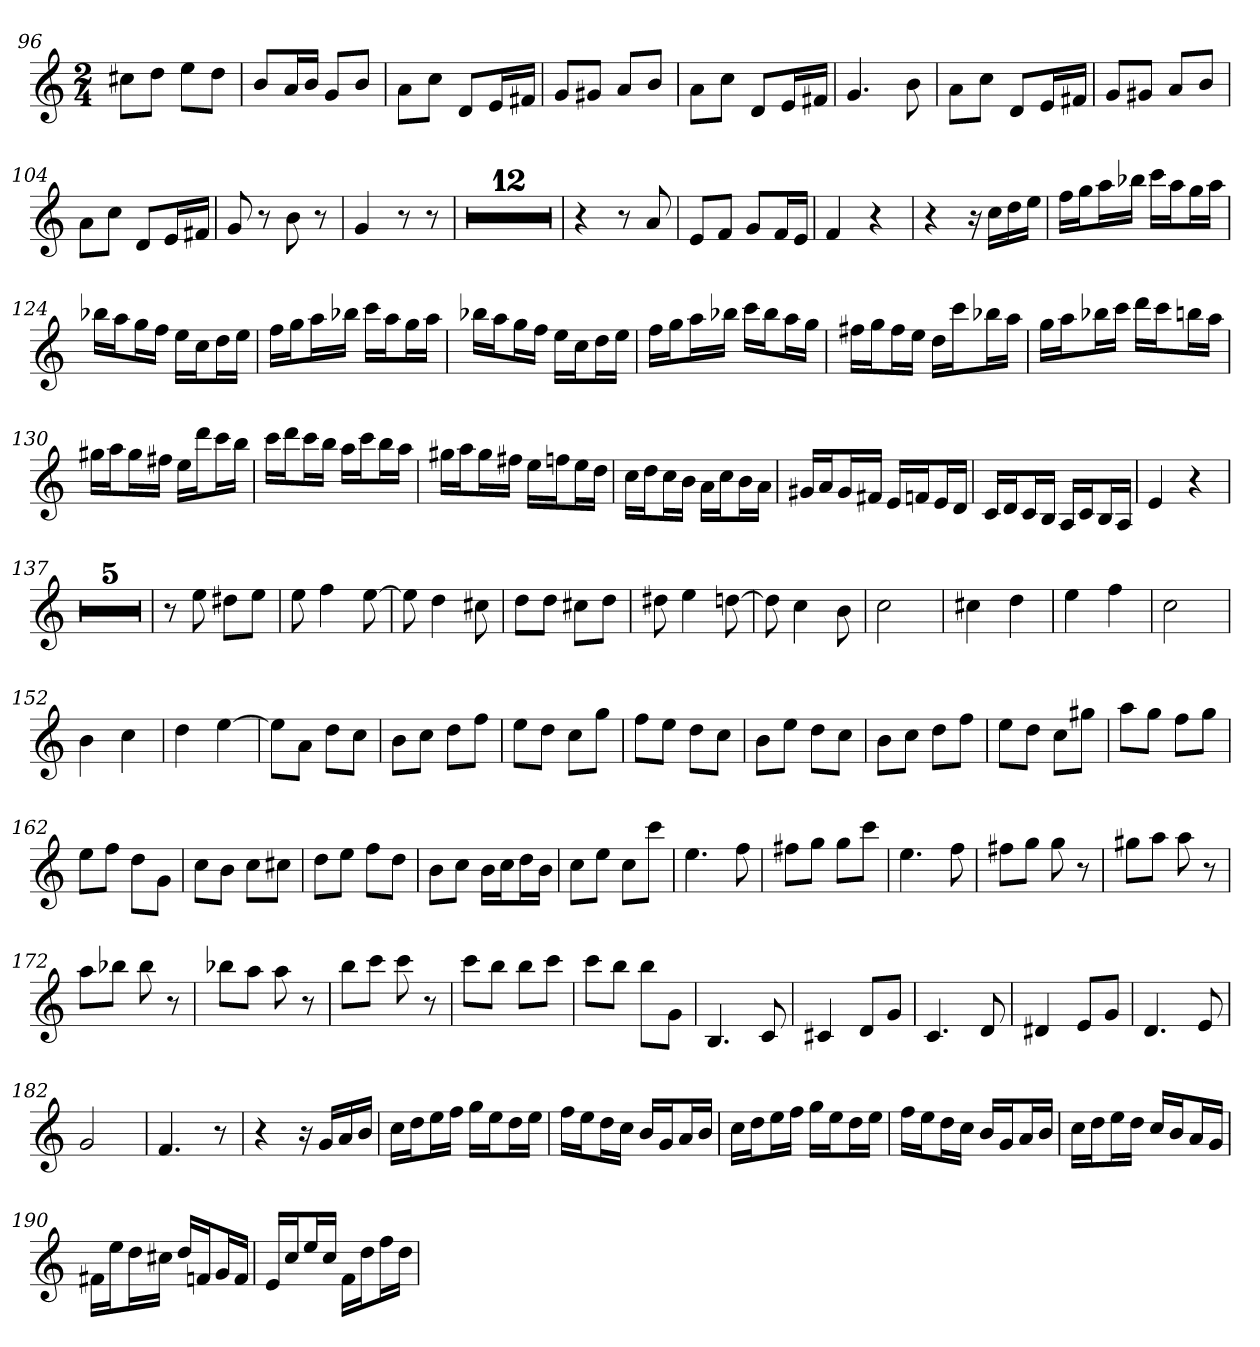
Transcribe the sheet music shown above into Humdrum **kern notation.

**kern
*part1
*staff1
*k[]
*C:
*M2/4
=96
8cc#XL
8ddJ
8eeL
8ddJ
=97
8bL
16aL
16bJJ
8gL
8bJ
=98
8aL
8ccJ
8dL
16eL
16f#XJJ
=99
8gL
8g#XJ
8aL
8bJ
=100
8aL
8ccJ
8dL
16eL
16f#XJJ
=101
4.g
8b
=102
8aL
8ccJ
8dL
16eL
16f#XJJ
=103
8gL
8g#XJ
8aL
8bJ
=104
8aL
8ccJ
8dL
16eL
16f#XJJ
=105
8g
8r
8b
8r
=106
4g
8r
8r
=107
2r
=108
2r
=109
2r
=110
2r
=111
2r
=112
2r
=113
2r
=114
2r
=115
2r
=116
2r
=117
2r
=118
2r
=119
4r
8r
8a
=120
8eL
8fJ
8gL
16fL
16eJJ
=121
4f
4r
=122
4r
16r
16ccLL
16dd
16eeJJ
=123
16ffLL
16ggJ
16aaL
16bb-XJJ
16cccLL
16aaJ
16ggL
16aaJJ
=124
16bb-XLL
16aaJ
16ggL
16ffJJ
16eeLL
16ccJ
16ddL
16eeJJ
=125
16ffLL
16ggJ
16aaL
16bb-XJJ
16cccLL
16aaJ
16ggL
16aaJJ
=126
16bb-XLL
16aaJ
16ggL
16ffJJ
16eeLL
16ccJ
16ddL
16eeJJ
=127
16ffLL
16ggJ
16aaL
16bb-XJJ
16cccLL
16bb-J
16aaL
16ggJJ
=128
16ff#XLL
16ggJ
16ff#L
16eeJJ
16ddLL
16cccJ
16bb-XL
16aaJJ
=129
16ggLL
16aaJ
16bb-XL
16cccJJ
16dddLL
16cccJ
16bbnL
16aaJJ
=130
16gg#XLL
16aaJ
16gg#L
16ff#XJJ
16eeLL
16dddJ
16cccL
16bbJJ
=131
16cccLL
16dddJ
16cccL
16bbJJ
16aaLL
16cccJ
16bbL
16aaJJ
=132
16gg#XLL
16aaJ
16gg#L
16ff#XJJ
16eeLL
16ffnJ
16eeL
16ddJJ
=133
16ccLL
16ddJ
16ccL
16bJJ
16aLL
16ccJ
16bL
16aJJ
=134
16g#XLL
16aJ
16g#L
16f#XJJ
16eLL
16fnJ
16eL
16dJJ
=135
16cLL
16dJ
16cL
16BJJ
16ALL
16cJ
16BL
16AJJ
=136
4e
4r
=137
2r
=138
2r
=139
2r
=140
2r
=141
2r
=142
8r
8ee
8dd#XL
8eeJ
=143
8ee
4ff
[8ee
=144
8ee]
4dd
8cc#X
=145
8ddL
8ddJ
8cc#XL
8ddJ
=146
8dd#X
4ee
[8ddn
=147
8dd]
4cc
8b
=148
2cc
=149
4cc#X
4dd
=150
4ee
4ff
=151
2cc
=152
4b
4cc
=153
4dd
[4ee
=154
8eeL]
8aJ
8ddL
8ccJ
=155
8bL
8ccJ
8ddL
8ffJ
=156
8eeL
8ddJ
8ccL
8ggJ
=157
8ffL
8eeJ
8ddL
8ccJ
=158
8bL
8eeJ
8ddL
8ccJ
=159
8bL
8ccJ
8ddL
8ffJ
=160
8eeL
8ddJ
8ccL
8gg#XJ
=161
8aaL
8ggJ
8ffL
8ggJ
=162
8eeL
8ffJ
8ddL
8gJ
=163
8ccL
8bJ
8ccL
8cc#XJ
=164
8ddL
8eeJ
8ffL
8ddJ
=165
8bL
8ccJ
16bLL
16ccJ
16ddL
16bJJ
=166
8ccL
8eeJ
8ccL
8cccJ
=167
4.ee
8ff
=168
8ff#XL
8ggJ
8ggL
8cccJ
=169
4.ee
8ff
=170
8ff#XL
8ggJ
8gg
8r
=171
8gg#XL
8aaJ
8aa
8r
=172
8aaL
8bb-XJ
8bb-
8r
=173
8bb-XL
8aaJ
8aa
8r
=174
8bbL
8cccJ
8ccc
8r
=175
8cccL
8bbJ
8bbL
8cccJ
=176
8cccL
8bbJ
8bbL
8gJ
=177
4.B
8c
=178
4c#X
8dL
8gJ
=179
4.c
8d
=180
4d#X
8eL
8gJ
=181
4.d
8e
=182
2g
=183
4.f
8r
=184
4r
16r
16gLL
16a
16bJJ
=185
16ccLL
16ddJ
16eeL
16ffJJ
16ggLL
16eeJ
16ddL
16eeJJ
=186
16ffLL
16eeJ
16ddL
16ccJJ
16bLL
16gJ
16aL
16bJJ
=187
16ccLL
16ddJ
16eeL
16ffJJ
16ggLL
16eeJ
16ddL
16eeJJ
=188
16ffLL
16eeJ
16ddL
16ccJJ
16bLL
16gJ
16aL
16bJJ
=189
16ccLL
16ddJ
16eeL
16ddJJ
16ccLL
16bJ
16aL
16gJJ
=190
16f#XLL
16eeJ
16ddL
16cc#XJJ
16ddLL
16fnJ
16gL
16fJJ
=191
16eLL
16ccJ
16eeL
16ccJJ
16fLL
16ddJ
16ffL
16ddJJ
=
*-
